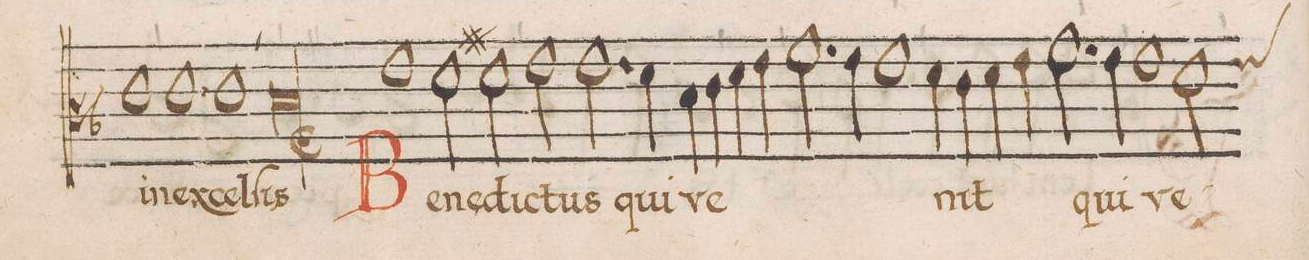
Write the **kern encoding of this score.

**kern	**text
*I"ALTVS	*
*clefC3	*
*k[b-]	*
*met(3)	*
*M3/1	*
1e-X	in
1e-	ex-
1e-	cel-
=59-	=59-
0.dl;<	-ſis
=60-	=60-
*M2/1	*
*met()	*
*mmet(c)	*
1g	Be-
2f#X\	-ne-
2f#\	-dic-
=61-	=61-
2g\	-tus
2.g\	qui
4fny\	.
4d\	ve-
4eny\	.
=62-	=62-
4f\	.
4g\	.
2.a\	.
4g\	.
1g\	.
=63-	=63-
4f\	.
4e\	-nit
4f\	.
4g\	.
2.a\	qui
=64-	=64-
4g\	.
1g	ve-
2f\	.
*custos:g	*
=65-	=65-
*-	*-
